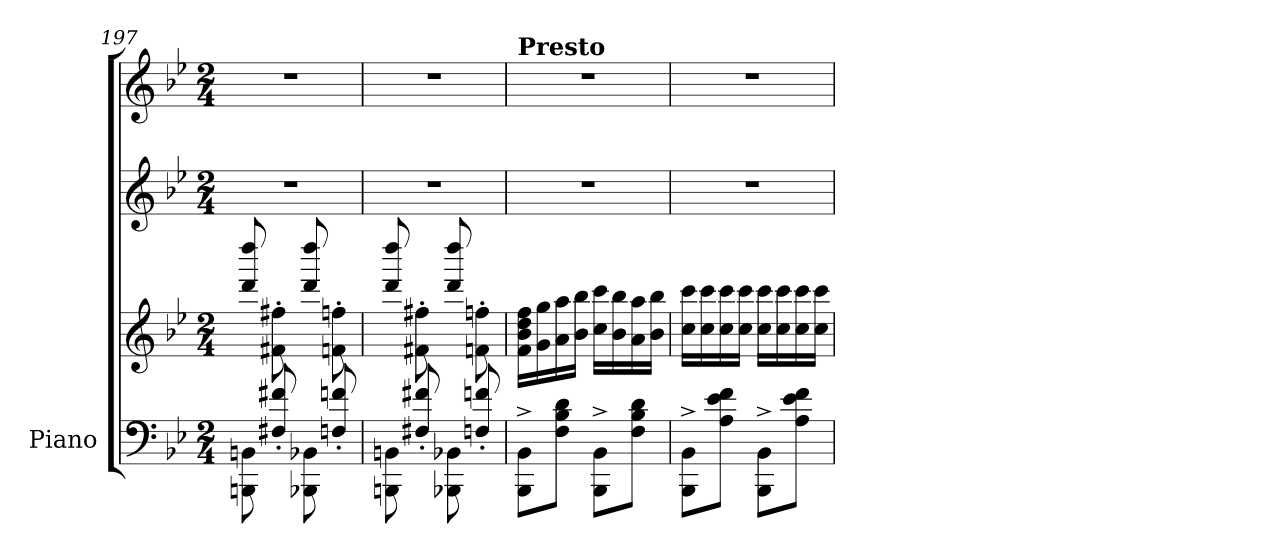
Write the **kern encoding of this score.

**kern	**kern	**kern	**kern	**dynam
*part1	*part1	*part1	*part1	*part1
*staff4	*staff3	*staff2	*staff1	*staff1/2/3/4
*I"Piano	*	*	*	*
*I'Pno.	*	*	*	*
*clefF4	*clefG2	*clefG2	*clefG2	*
*k[b-e-]	*k[b-e-]	*k[b-e-]	*k[b-e-]	*
*M2/4	*M2/4	*M2/4	*M2/4	*
=197	=197	=197	=197	=197
8BBBn\ 8BBn\	8ddd/ 8dddd/	2r	2r	.
8F#X/' 8f#X/'	8f#X\' 8ff#X\'	.	.	.
8BBB-X\ 8BB-X\	8ddd/ 8dddd/	.	.	.
8Fn/' 8fn/'	8fn\' 8ffn\'	.	.	.
=198	=198	=198	=198	=198
8BBBn\ 8BBn\	8ddd/ 8dddd/	2r	2r	.
8F#X/' 8f#X/'	8f#X\' 8ff#X\'	.	.	.
8BBB-X\ 8BB-X\	8ddd/ 8dddd/	.	.	.
8Fn/' 8fn/'	8fn\' 8ffn\'	.	.	.
=199	=199	=199	=199	=199
!	!	!	!LO:TX:a:B:t=Presto	!
!	!	!	!	!LO:DY:b=4
!	!	!	!	!LO:DY:n=1:b=3
!	!	!	!	!LO:DY:n=2:b=3
8BBB-\^ 8BB-\^L	16f\ 16b-\ 16dd\ 16ff\LL	2r	2r	mf other-dynamics f
.	16g\ 16gg\	.	.	.
8F\ 8B-\ 8d\J	16a\ 16aa\	.	.	.
.	16b-\ 16bb-\JJ	.	.	.
8BBB-\^ 8BB-\^L	16cc\ 16ccc\LL	.	.	.
.	16b-\ 16bb-\	.	.	.
8F\ 8B-\ 8d\J	16a\ 16aa\	.	.	.
.	16b-\ 16bb-\JJ	.	.	.
=200	=200	=200	=200	=200
8BBB-\^ 8BB-\^L	16cc\ 16ccc\LL	2r	2r	.
.	16cc\ 16ccc\	.	.	.
8A\ 8e-\ 8f\J	16cc\ 16ccc\	.	.	.
.	16cc\ 16ccc\JJ	.	.	.
8BBB-\^ 8BB-\^L	16cc\ 16ccc\LL	.	.	.
.	16cc\ 16ccc\	.	.	.
8A\ 8e-\ 8f\J	16cc\ 16ccc\	.	.	.
.	16cc\ 16ccc\JJ	.	.	.
=	=	=	=	=
*-	*-	*-	*-	*-
